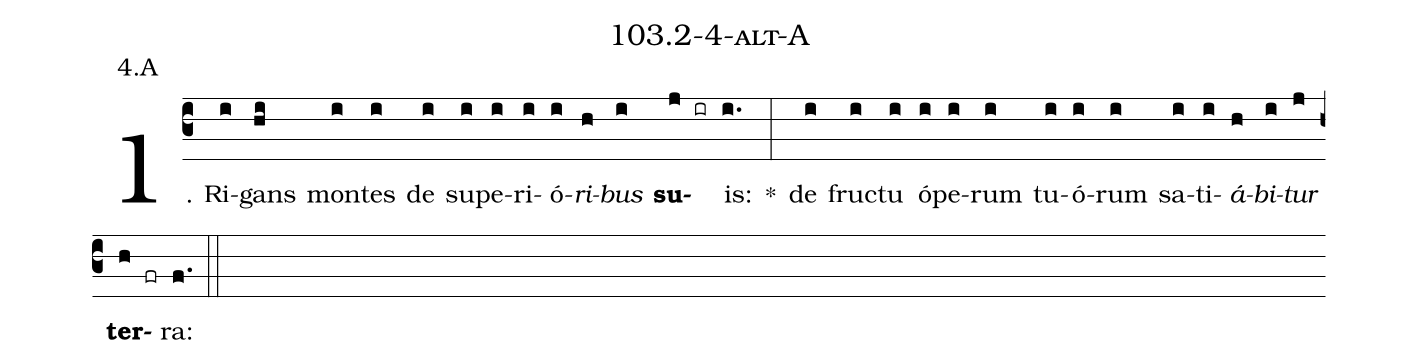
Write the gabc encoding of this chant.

name: 103.2-4-alt-A;
annotation: 4.A;
%%
(c3)1. Ri(i)gans(hi) mon(i)tes(i) de(i) su(i)pe(i)ri(i)ó(i)<i>ri</i>(h)<i>bus</i>(i) <b>su</b>(j ir)is:(i.) *(:) de(i) fruc(i)tu(i) ó(i)pe(i)rum(i) tu(i)ó(i)rum(i) sa(i)ti(i)<i>á</i>(h)<i>bi</i>(i)<i>tur</i>(j) <b>ter</b>(h fr)ra:(f.) (::)


%E(i) u(h) o(i) u(j) a(h) e.(f.) (::)
